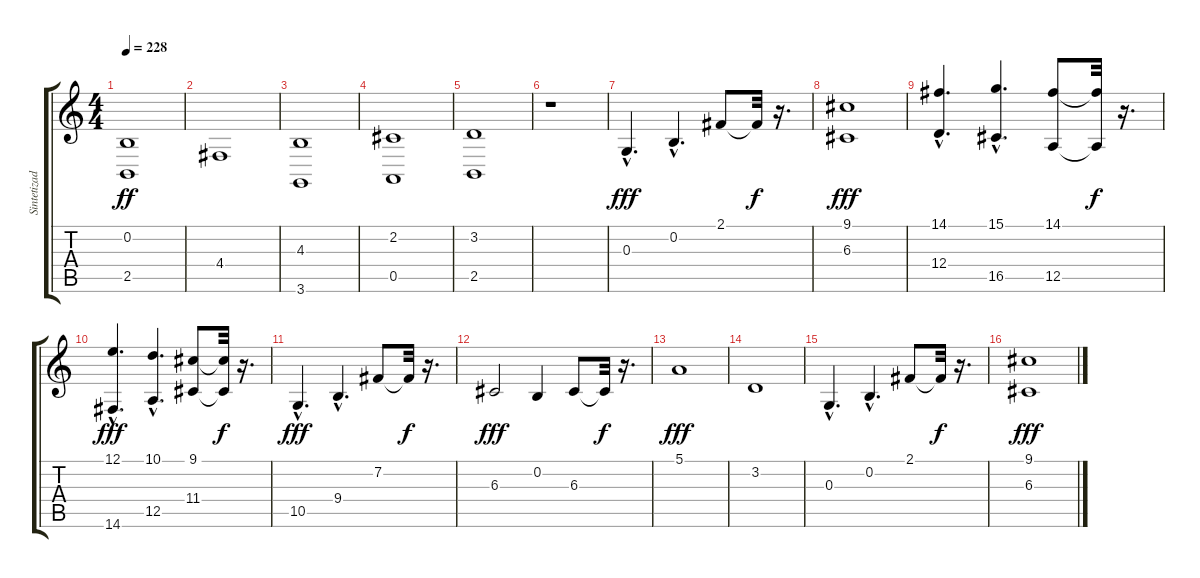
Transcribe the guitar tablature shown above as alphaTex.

\track ("Sintetizador" "Sintetizad") {instrument synthstrings2}
\staff {score tabs}
\tuning (E4 B3 G3 D3 A2 E2) {hide}
\ts (4 4)
\tempo 228
\clef g2
\ks c
(0.2 2.5).1{dy ff} |
4.4.1 |
(4.3 3.6).1{volume 12} |
(2.2 0.5).1{volume 14} |
(3.2 2.5).1{volume 15} |
r.1 |
0.3{hac}.4{d dy fff volume 10 balance 4 instrument synthstrings1} 0.2{hac}.4{d} 2.1.8 2.1{t}.32{dy f} r.16{d} |
(9.1 6.3).1{dy fff} |
(14.1{hac} 12.4{hac}).4{d} (15.1{hac} 16.5{hac}).4{d} (14.1 12.5).8 (14.1{t} 12.5{t}).32{dy f} r.16{d} |
(12.1{hac} 14.6{hac}).4{d dy fff} (10.1{hac} 12.5{hac}).4{d} (9.1 11.4).8 (9.1{t} 11.4{t}).32{dy f} r.16{d} |
10.5{hac}.4{d dy fff} 9.4{hac}.4{d} 7.2.8 7.2{t}.32{dy f} r.16{d} |
6.3.2{dy fff} 0.2.4 6.3.8 6.3{t}.32{dy f} r.16{d} |
5.1.1{dy fff} |
3.2.1 |
0.3{hac}.4{d} 0.2{hac}.4{d} 2.1.8 2.1{t}.32{dy f} r.16{d} |
(9.1 6.3).1{dy fff}
